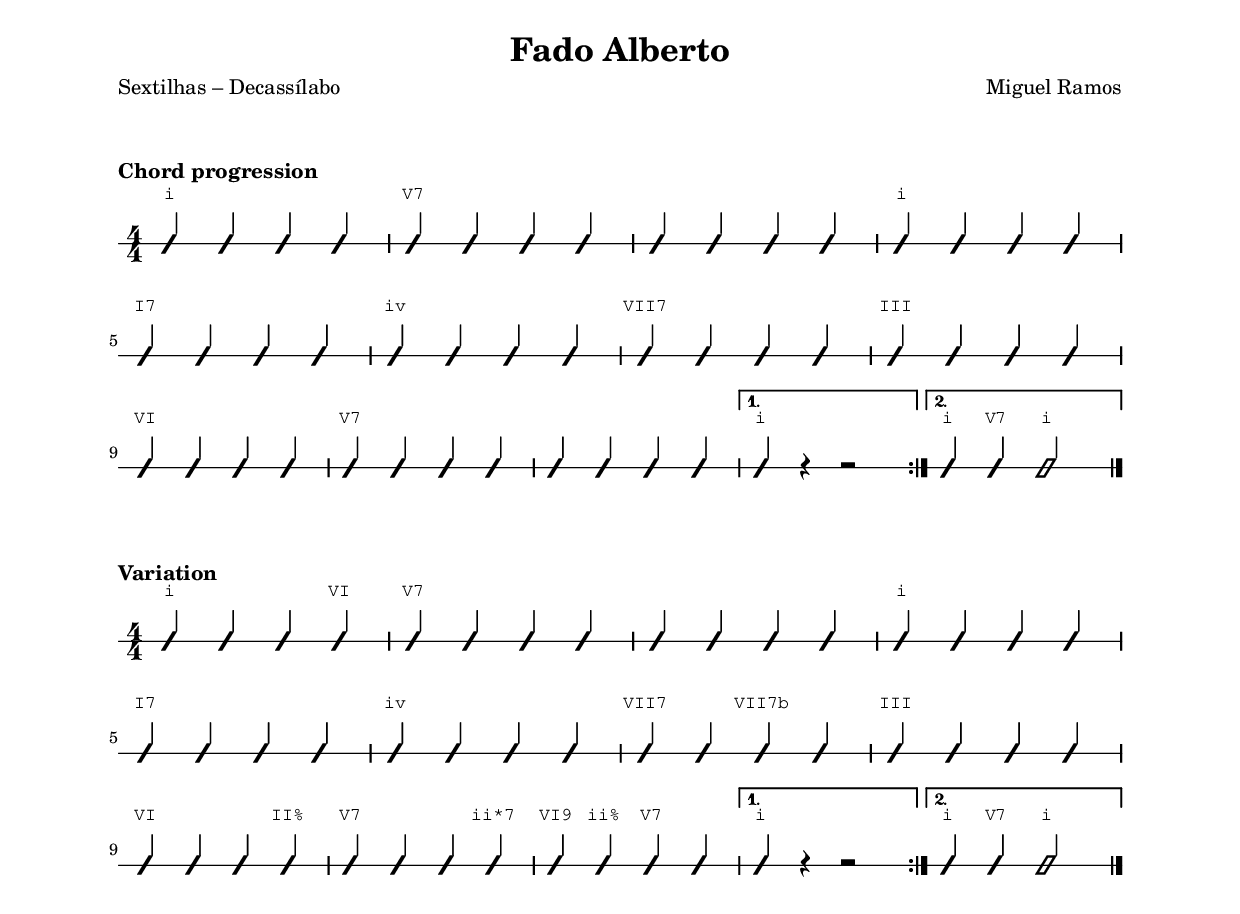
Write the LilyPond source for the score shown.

% Fado Alberto
% Engraved by Joan Josep Ordinas Rosa <jordinas@gmail.com> 

\version "2.19.36"
\language portugues

% Fado Alberto
% Engraved by Joan Josep Ordinas Rosa <jordinas@gmail.com> 

\version "2.19.36"
\language portugues

%%%%%%%%%%%%%%%%%%%%%%%%%%%%%%%%%%%%%%%%%%%%%%%%%%%%%%%%%%%%%%%%%%%%%%%%
% Page setup
%%%%%%%%%%%%%%%%%%%%%%%%%%%%%%%%%%%%%%%%%%%%%%%%%%%%%%%%%%%%%%%%%%%%%%%%

\paper {
  #(set-paper-size "a4")
  top-margin = 25\mm
  bottom-margin = 20\mm
  left-margin = 20\mm
  line-width =  170\mm
  ragged-bottom = ##t
}

\header {
  title = "Fado Alberto"
  composer = "Miguel Ramos"
  poet = "Sextilhas – Decassílabo"
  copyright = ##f
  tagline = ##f
}

Stave = {
  \clef treble
  \key fa \minor
  \numericTimeSignature
  \time 4/4
}

Tablature = {
  \clef tab
  \key fa \minor
  \numericTimeSignature
  \time 4/4
}

% EOF


%%%%%%%%%%%%%%%%%%%%%%%%%%%%%%%%%%%%%%%%%%%%%%%%%%%%%%%%%%%%%%%%%%%%%%%%
% Universal key score
%%%%%%%%%%%%%%%%%%%%%%%%%%%%%%%%%%%%%%%%%%%%%%%%%%%%%%%%%%%%%%%%%%%%%%%%

% Desired measures for line
Breaks = \notemode {
  \repeat volta 2 {
    s1 * 4 \break
    s1 * 4 \break
    s1 * 3
  }
  \alternative {
    { s1 }
    { s1 }
  }
}

% Strumming rhythms
Strumming = \relative do' {
  \repeat volta 2 {
    do4 do4 do4 do4 | do4 do4 do4 do4 | do4 do4 do4 do4 | do4 do4 do4 do4 |
    do4 do4 do4 do4 | do4 do4 do4 do4 | do4 do4 do4 do4 | do4 do4 do4 do4 |
    do4 do4 do4 do4 | do4 do4 do4 do4 | do4 do4 do4 do4 |
  }
  \alternative {
    { do4 r4 r2 }
    { do4 do4 do2 \bar "|." }
  }
}

% Pseudo lyrics
GuideA = \notemode {
  do1 do1 s1 do1
  do1 do1 do1 do1
  do1 do1 s1 do1
  do4 do4 do2
}

SymbolsA = \lyricmode {
  \markup \typewriter \medium "i"
  \markup \typewriter \medium "V7"
  \markup \typewriter \medium "i"

  \markup \typewriter \medium "I7"
  \markup \typewriter \medium "iv"
  \markup \typewriter \medium "VII7"
  \markup \typewriter \medium "III"

  \markup \typewriter \medium "VI"
  \markup \typewriter \medium "V7"
  \markup \typewriter \medium "i"

  \markup \typewriter \medium "i"
  \markup \typewriter \medium "V7"
  \markup \typewriter \medium "i"
}

GuideB = \notemode {
  do2. do4 do1 s1 do1
  do1 do1 do2 do2 do1
  do2. do4 do2. do4 do4 do4 do2 do1
  do4 do4 do2
}

SymbolsB = \lyricmode {
  \markup \typewriter \medium "i"
  \markup \typewriter \medium "VI"
  \markup \typewriter \medium "V7"
  \markup \typewriter \medium "i"

  \markup \typewriter \medium "I7"
  \markup \typewriter \medium "iv"
  \markup \typewriter \medium "VII7"
  \markup \typewriter \medium "VII7b"
  \markup \typewriter \medium "III"

  \markup \typewriter \medium "VI"
  \markup \typewriter \medium "II%"
  \markup \typewriter \medium "V7"
  \markup \typewriter \medium "ii*7"
  \markup \typewriter \medium "VI9"
  \markup \typewriter \medium "ii%"
  \markup \typewriter \medium "V7"
  \markup \typewriter \medium "i"

  \markup \typewriter \medium "i"
  \markup \typewriter \medium "V7"
  \markup \typewriter \medium "i"
}

% Score

#(set-global-staff-size 18)

\markup \vspace #2
\markup { \bold { Chord progression } }

\score {
  \simultaneous {
    \new Devnull = "guide" \GuideA
    \new Lyrics \with {
      \override VerticalAxisGroup #'minimum-Y-extent = #'(-1.2 . 1)
      }
      \lyricsto "guide" {
	\set fontSize = #-2
	\SymbolsA
    }
    \new RhythmicStaff <<
      \Stave
      \new Voice \Breaks
      \new Voice \with {
	\consists Pitch_squash_engraver
      } {
	\improvisationOn
	\Strumming
      }
    >>
  }
  \layout {
    indent = 0.0\cm
  }
}

\markup { \bold { Variation } }

\score {
  \simultaneous {
    \new Devnull = "guide" \GuideB
    \new Lyrics \with {
      \override VerticalAxisGroup #'minimum-Y-extent = #'(-1.2 . 1)
      }
      \lyricsto "guide" {
	\set fontSize = #-2
	\SymbolsB
    }
    \new RhythmicStaff <<
      \Stave
      \new Voice \Breaks
      \new Voice \with {
	\consists Pitch_squash_engraver
      } {
	\improvisationOn
	\Strumming
      }
    >>
  }
  \layout {
    indent = 0.0\cm
  }
}

% EOF
